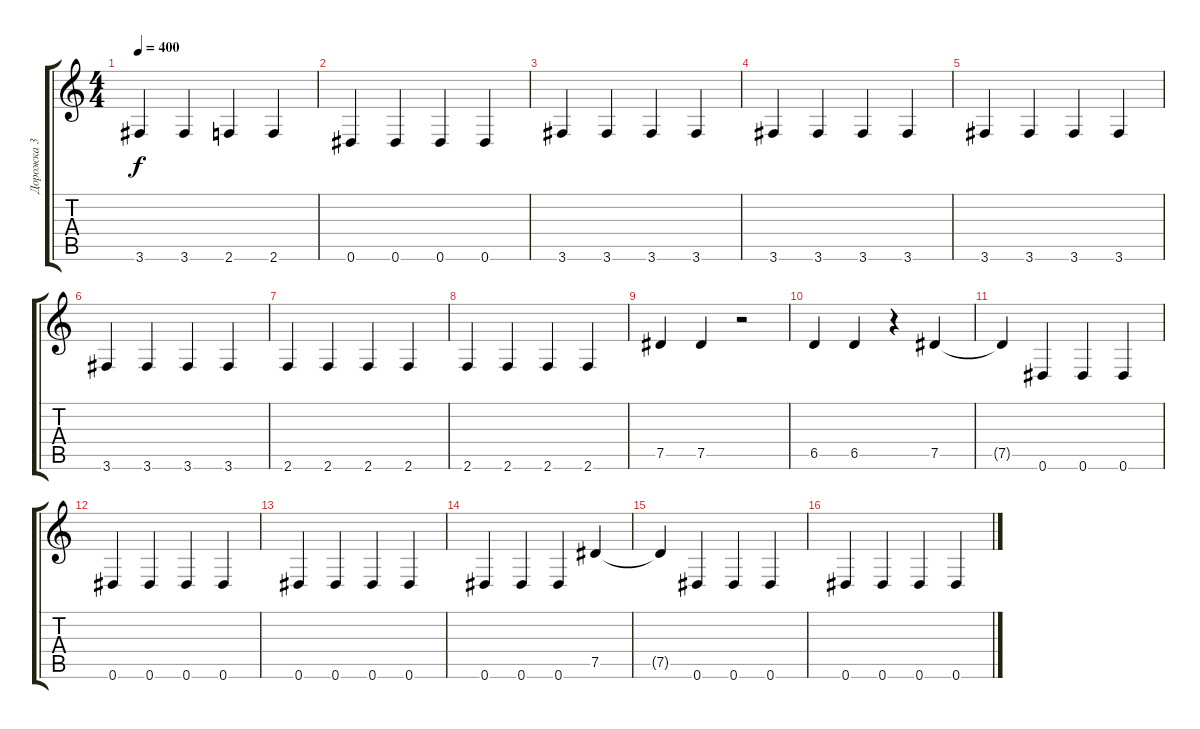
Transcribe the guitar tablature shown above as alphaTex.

\track ("Дорожка 3" "Дорожка 3") {instrument electricbassfinger}
\staff {score tabs}
\tuning (Eb4 Bb3 Gb3 Db3 Ab2 Eb2) {hide}
\ts (4 4)
\tempo 400
\clef g2
\ks c
3.6.4{dy f} 3.6.4 2.6.4 2.6.4 |
0.6.4 0.6.4 0.6.4 0.6.4 |
3.6.4 3.6.4 3.6.4 3.6.4 |
3.6.4 3.6.4 3.6.4 3.6.4 |
3.6.4 3.6.4 3.6.4 3.6.4 |
3.6.4 3.6.4 3.6.4 3.6.4 |
2.6.4 2.6.4 2.6.4 2.6.4 |
2.6.4 2.6.4 2.6.4 2.6.4 |
7.5.4 7.5.4 r.2 |
6.5.4 6.5.4 r.4 7.5.4 |
7.5{t}.4 0.6.4 0.6.4 0.6.4 |
0.6.4 0.6.4 0.6.4 0.6.4 |
0.6.4 0.6.4 0.6.4 0.6.4 |
0.6.4 0.6.4 0.6.4 7.5.4 |
7.5{t}.4 0.6.4 0.6.4 0.6.4 |
0.6.4 0.6.4 0.6.4 0.6.4
